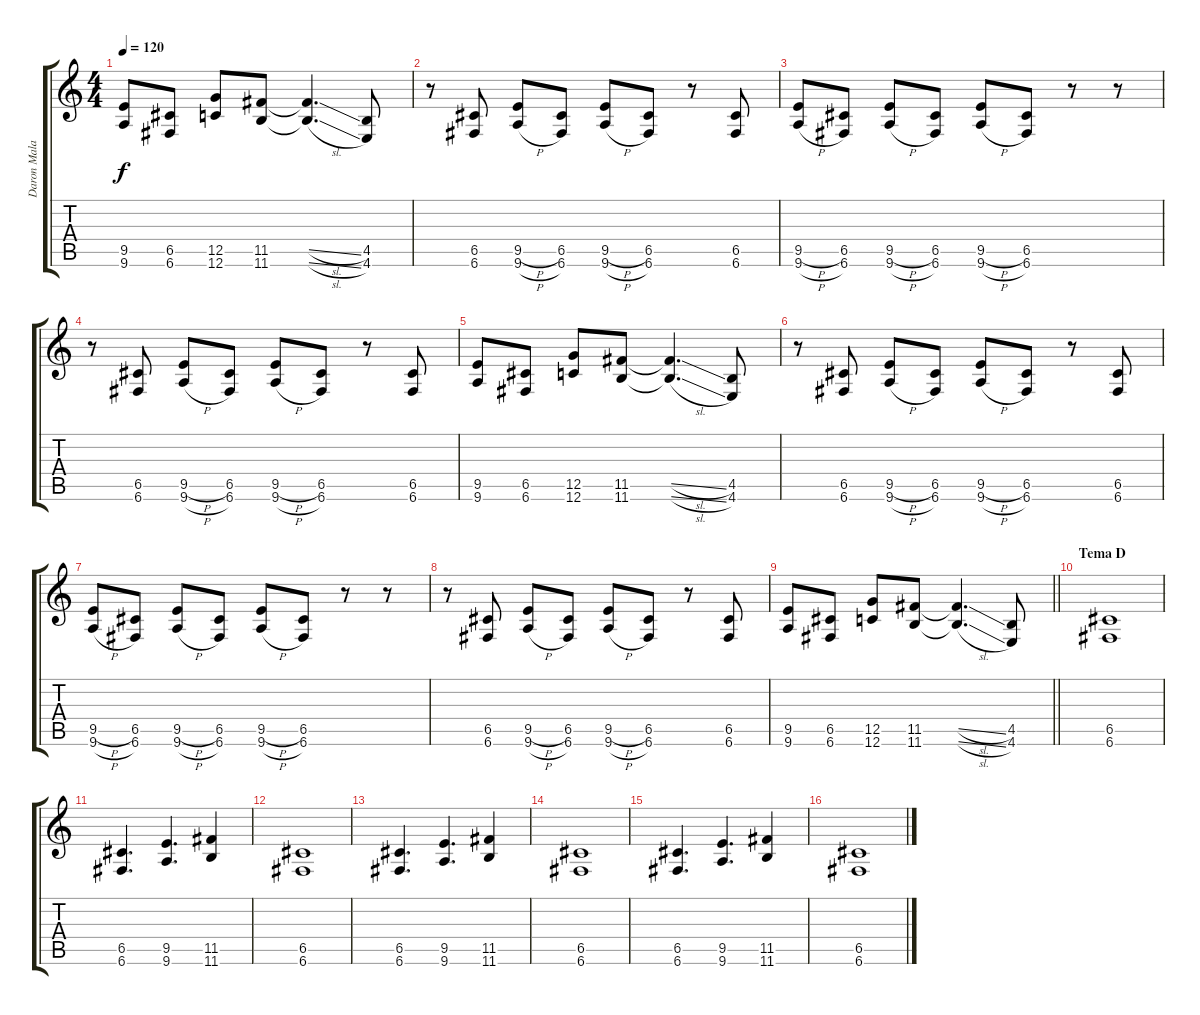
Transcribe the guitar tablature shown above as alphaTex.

\track ("Daron Malakian (2º Guitarra)" "Daron Mala") {instrument distortionguitar}
\staff {score tabs}
\tuning (D4 A3 F3 C3 G2 C2) {hide}
\ts (4 4)
\tempo 120
\clef g2
\ks c
(9.5 9.6).8{dy f} (6.5 6.6).8 (12.5 12.6).8 (11.5 11.6).8 (11.5{sl t} 11.6{sl t}).4{d} (4.5 4.6).8 |
r.8 (6.5 6.6).8 (9.5{h} 9.6{h}).8 (6.5 6.6).8 (9.5{h} 9.6{h}).8 (6.5 6.6).8 r.8 (6.5 6.6).8 |
(9.5{h} 9.6{h}).8 (6.5 6.6).8 (9.5{h} 9.6{h}).8 (6.5 6.6).8 (9.5{h} 9.6{h}).8 (6.5 6.6).8 r.8 r.8 |
r.8 (6.5 6.6).8 (9.5{h} 9.6{h}).8 (6.5 6.6).8 (9.5{h} 9.6{h}).8 (6.5 6.6).8 r.8 (6.5 6.6).8 |
(9.5 9.6).8 (6.5 6.6).8 (12.5 12.6).8 (11.5 11.6).8 (11.5{sl t} 11.6{sl t}).4{d} (4.5 4.6).8 |
r.8 (6.5 6.6).8 (9.5{h} 9.6{h}).8 (6.5 6.6).8 (9.5{h} 9.6{h}).8 (6.5 6.6).8 r.8 (6.5 6.6).8 |
(9.5{h} 9.6{h}).8 (6.5 6.6).8 (9.5{h} 9.6{h}).8 (6.5 6.6).8 (9.5{h} 9.6{h}).8 (6.5 6.6).8 r.8 r.8 |
r.8 (6.5 6.6).8 (9.5{h} 9.6{h}).8 (6.5 6.6).8 (9.5{h} 9.6{h}).8 (6.5 6.6).8 r.8 (6.5 6.6).8 |
\barLineRight lightlight
(9.5 9.6).8 (6.5 6.6).8 (12.5 12.6).8 (11.5 11.6).8 (11.5{sl t} 11.6{sl t}).4{d} (4.5 4.6).8 |
\section ("" "Tema D")
(6.5 6.6).1 |
(6.5 6.6).4{d} (9.5 9.6).4{d} (11.5 11.6).4 |
(6.5 6.6).1 |
(6.5 6.6).4{d} (9.5 9.6).4{d} (11.5 11.6).4 |
(6.5 6.6).1 |
(6.5 6.6).4{d} (9.5 9.6).4{d} (11.5 11.6).4 |
(6.5 6.6).1
